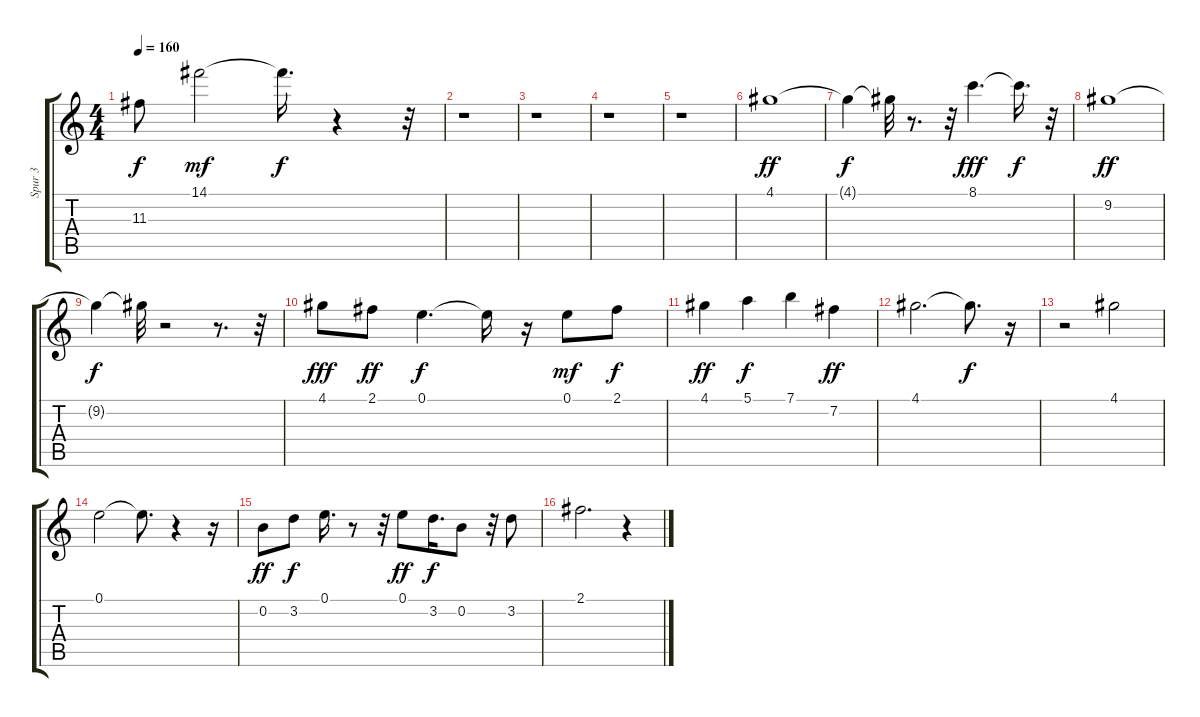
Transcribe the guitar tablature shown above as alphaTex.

\track ("Spur 3" "Spur 3") {instrument overdrivenguitar}
\staff {score tabs}
\tuning (E4 B3 G3 D3 A2 E2) {hide}
\ts (4 4)
\tempo 160
\clef g2
\ks c
11.3.8{dy f} 14.1.2{dy mf} 14.1{t}.16{d dy f} r.4 r.32 |
r.1 |
r.1 |
r.1 |
r.1 |
4.1.1{dy ff} |
4.1{t}.4{dy f} 4.1{t}.32 r.8{d} r.32 8.1.4{d dy fff} 8.1{t}.16{d dy f} r.32 |
9.2.1{dy ff} |
9.2{t}.4{dy f} 9.2{t}.32 r.2 r.8{d} r.32 |
4.1.8{dy fff} 2.1.8{dy ff} 0.1.4{d dy f} 0.1{t}.16 r.16 0.1.8{dy mf} 2.1.8{dy f} |
4.1.4{dy ff} 5.1.4{dy f} 7.1.4 7.2.4{dy ff} |
4.1.2{d} 4.1{t}.8{d dy f} r.16 |
r.2 4.1.2 |
0.1.2 0.1{t}.8{d} r.4 r.16 |
0.2.8{dy ff} 3.2.8{dy f} 0.1.16{d} r.8 r.32 0.1.8{dy ff} 3.2.16{d dy f} 0.2.8 r.32 3.2.8 |
2.1.2{d} r.4
